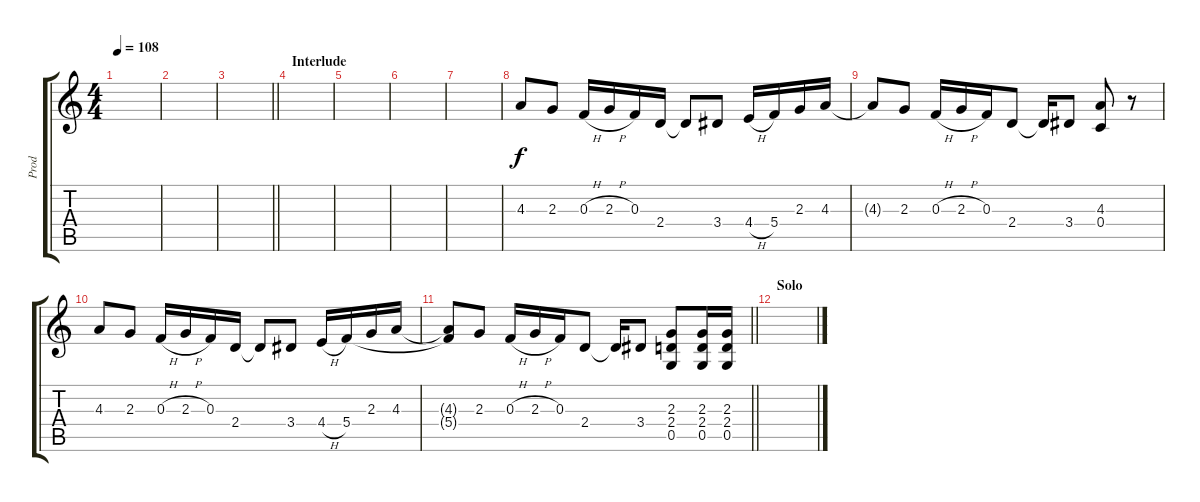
\track ("Prod" "Prod") {instrument overdrivenguitar}
\staff {score tabs}
\tuning (D4 A3 F3 C3 G2 D2) {hide}
\ts (4 4)
\tempo 108
\clef g2
\ks c
|
|
\barLineRight lightlight
|
\section ("" "Interlude")
|
|
|
|
4.3.8 2.3.8 0.3{h}.16 2.3{h}.16 0.3.16 2.4.16 2.4{t}.8 3.4.8 4.4{h}.16 5.4.16 2.3.16 4.3.16 |
4.3{t}.8 2.3.8 0.3{h}.16 2.3{h}.16 0.3.16 2.4.8 2.4{t}.16 3.4.8 (4.3 0.4).8 r.8 |
4.3.8 2.3.8 0.3{h}.16 2.3{h}.16 0.3.16 2.4.16 2.4{t}.8 3.4.8 4.4{h}.16 5.4.16 2.3.16 4.3.16 |
\barLineRight lightlight
(4.3{t} 5.4{t}).8 2.3.8 0.3{h}.16 2.3{h}.16 0.3.16 2.4.8 2.4{t}.16 3.4.8 (2.3 2.4 0.5).8 (2.3 2.4 0.5).16 (2.3 2.4 0.5).16 |
\section ("" "Solo")
